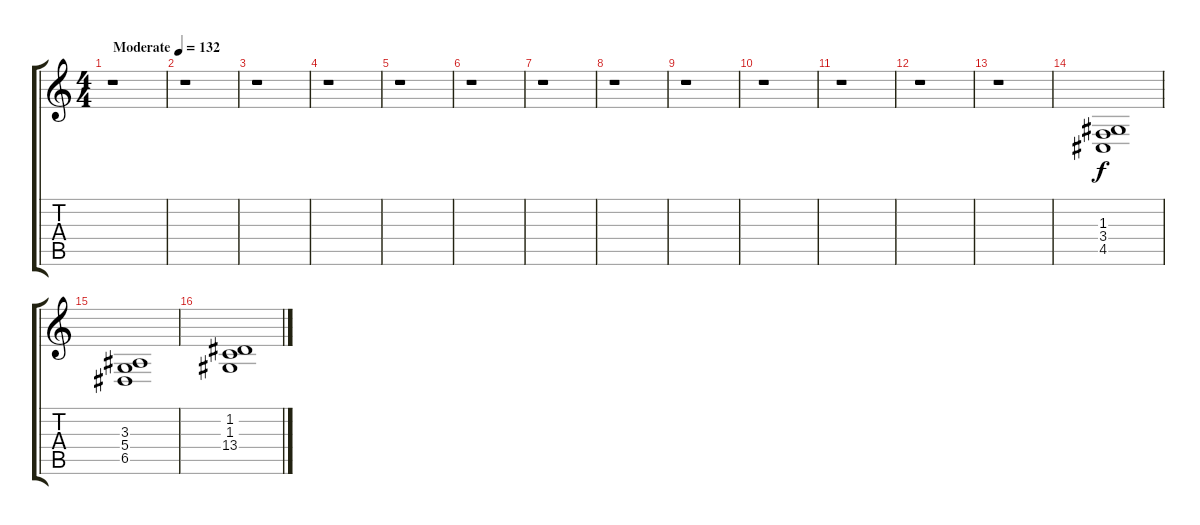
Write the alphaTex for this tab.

\track "" {instrument brightacousticpiano}
\staff {score tabs}
\tuning (E4 B3 G3 D3 A2 E2) {hide}
\ts (4 4)
\tempo (132 "Moderate")
\clef g2
\ks c
r.1{dy f instrument brightacousticpiano} |
r.1 |
r.1 |
r.1 |
r.1 |
r.1 |
r.1 |
r.1 |
r.1 |
r.1 |
r.1 |
r.1 |
r.1 |
(1.3 3.4 4.5).1 |
(3.3 5.4 6.5).1 |
(1.2 1.3 13.4).1
